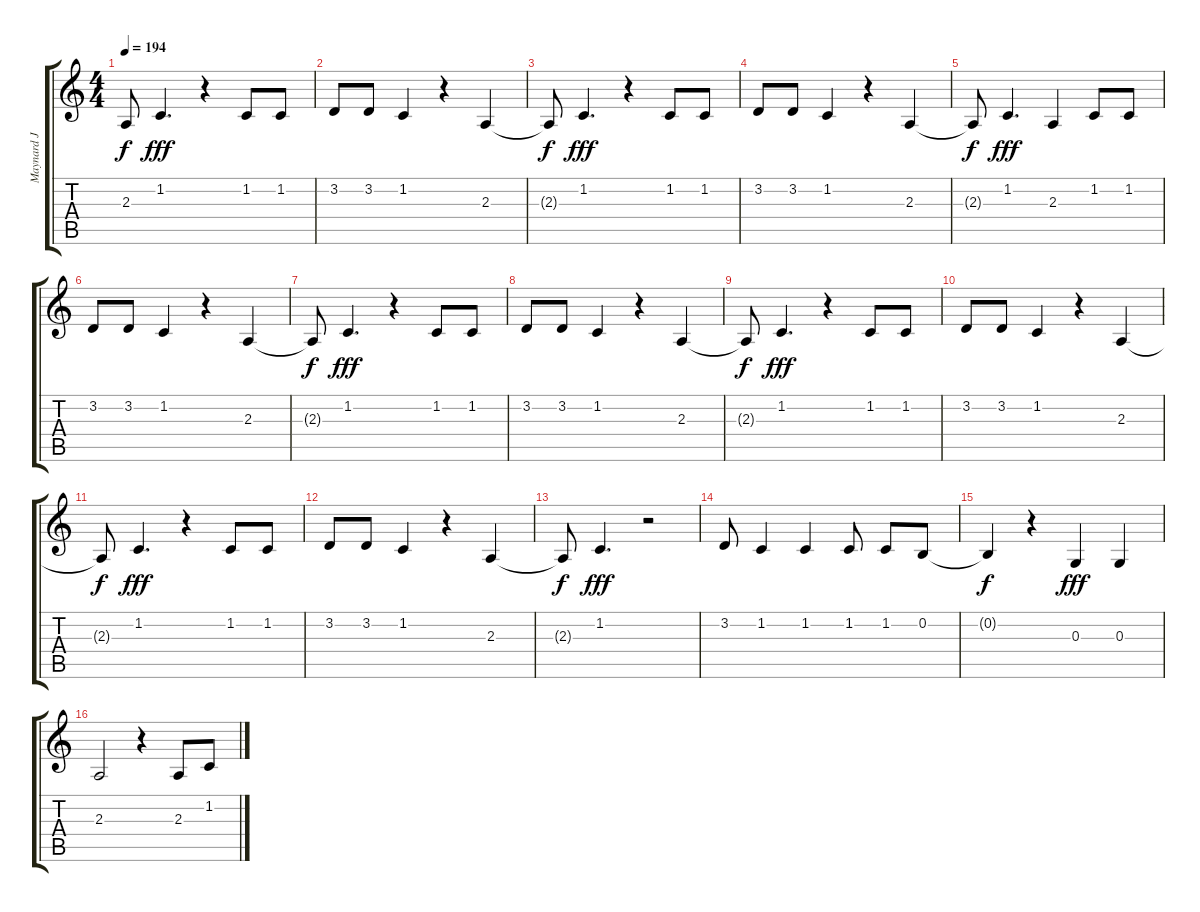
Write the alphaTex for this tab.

\track ("Maynard J Keenan" "Maynard J ") {instrument stringensemble1}
\staff {score tabs}
\tuning (E4 B3 G3 D3 A2 E2) {hide}
\ts (4 4)
\tempo 194
\clef g2
\ks c
2.3{t}.8{dy f} 1.2.4{d dy fff} r.4 1.2.8 1.2.8 |
3.2.8 3.2.8 1.2.4 r.4 2.3.4 |
2.3{t}.8{dy f} 1.2.4{d dy fff} r.4 1.2.8 1.2.8 |
3.2.8 3.2.8 1.2.4 r.4 2.3.4 |
2.3{t}.8{dy f} 1.2.4{d dy fff} 2.3.4 1.2.8 1.2.8 |
3.2.8 3.2.8 1.2.4 r.4 2.3.4 |
2.3{t}.8{dy f} 1.2.4{d dy fff} r.4 1.2.8 1.2.8 |
3.2.8 3.2.8 1.2.4 r.4 2.3.4 |
2.3{t}.8{dy f} 1.2.4{d dy fff} r.4 1.2.8 1.2.8 |
3.2.8 3.2.8 1.2.4 r.4 2.3.4 |
2.3{t}.8{dy f} 1.2.4{d dy fff} r.4 1.2.8 1.2.8 |
3.2.8 3.2.8 1.2.4 r.4 2.3.4 |
2.3{t}.8{dy f} 1.2.4{d dy fff} r.2 |
3.2.8 1.2.4 1.2.4 1.2.8 1.2.8 0.2.8 |
0.2{t}.4{dy f} r.4 0.3.4{dy fff} 0.3.4 |
2.3.2 r.4 2.3.8 1.2.8
